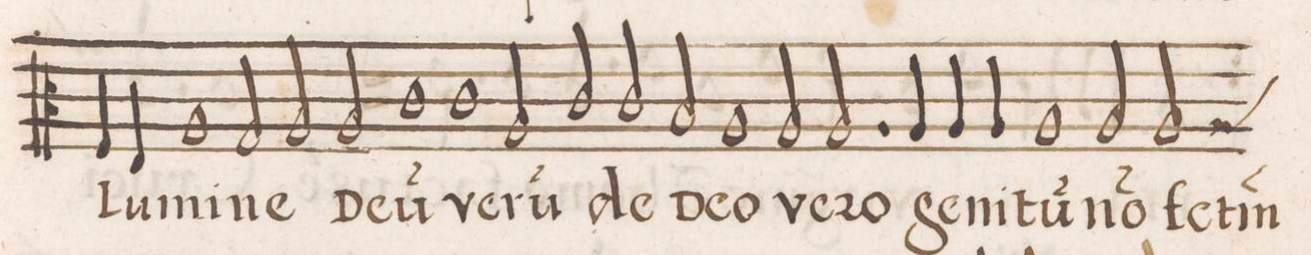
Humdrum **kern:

**kern	**text
*I"ALTVS	*
*clefC3	*
*k[]	*
*met(C|)	*
*M2/1	*
4F/	Lu-
4E/	.
1A/	-mi-
2G/	-ne
=31-	=31-
2A/	.
2A/	De-
1c\	-u(m)
=32-	=32-
1c\	ve-
2A/	-ru(m)
2c/	de
=33-	=33-
2c/	De-
2B/	-o
1A/	ve-
=34-	=34-
2A/	-ro
2.A/	ge-
4A/	-ni-
4A/	-tu(m)
4A/	no(n)
=35-	=35-
1A/	f(a)c-
2A/	-t(u)m
*custos:A	*
2A/	.
=36-	=36-
*-	*-
